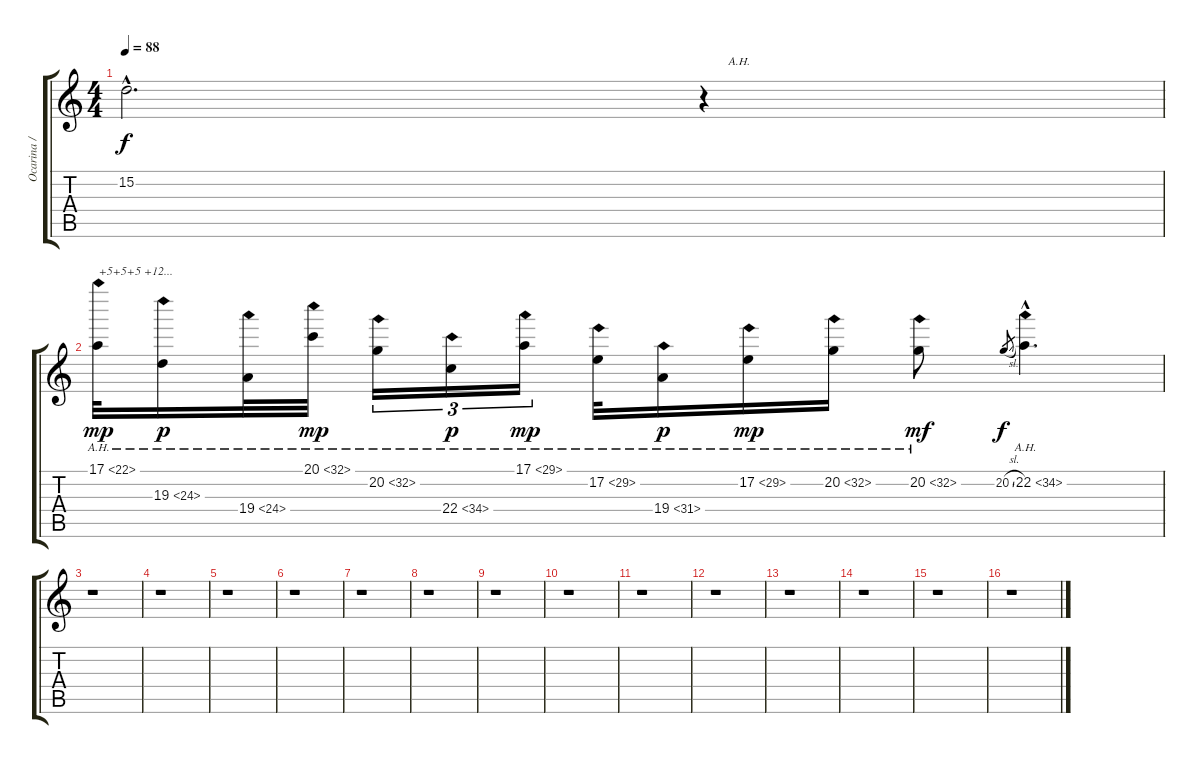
\track ("Ocarina / Bagpipe" "Ocarina / ") {instrument ocarina}
\staff {score tabs}
\tuning (E4 B3 G3 D3 A2 E2) {hide}
\ts (4 4)
\tempo 88
\clef g2
\ks c
15.2{hac t}.2{d dy f instrument ocarina} r.4{txt "        A.H."} |
17.1{ah 5}.32{txt "+5+5+5 +12..." dy mp} 19.3{ah 5}.16{dy p} 19.4{ah 5}.32 20.1{ah 12}.32{dy mp} 20.2{ah 12}.16{tu (3 2)} 22.4{ah 12}.16{tu (3 2) dy p} 17.1{ah 12}.16{tu (3 2) dy mp} 17.2{ah 12}.32 19.4{ah 12}.16{dy p} 17.2{ah 12}.16{dy mp} 20.2{ah 12}.16 20.2{ah 12}.8{dy mf} 20.2{sl}.8{gr dy f} 22.2{ah 12 hac}.4{d} |
r.1 |
r.1 |
r.1 |
r.1 |
r.1 |
r.1 |
r.1 |
r.1 |
r.1 |
r.1 |
r.1 |
r.1 |
r.1 |
r.1
